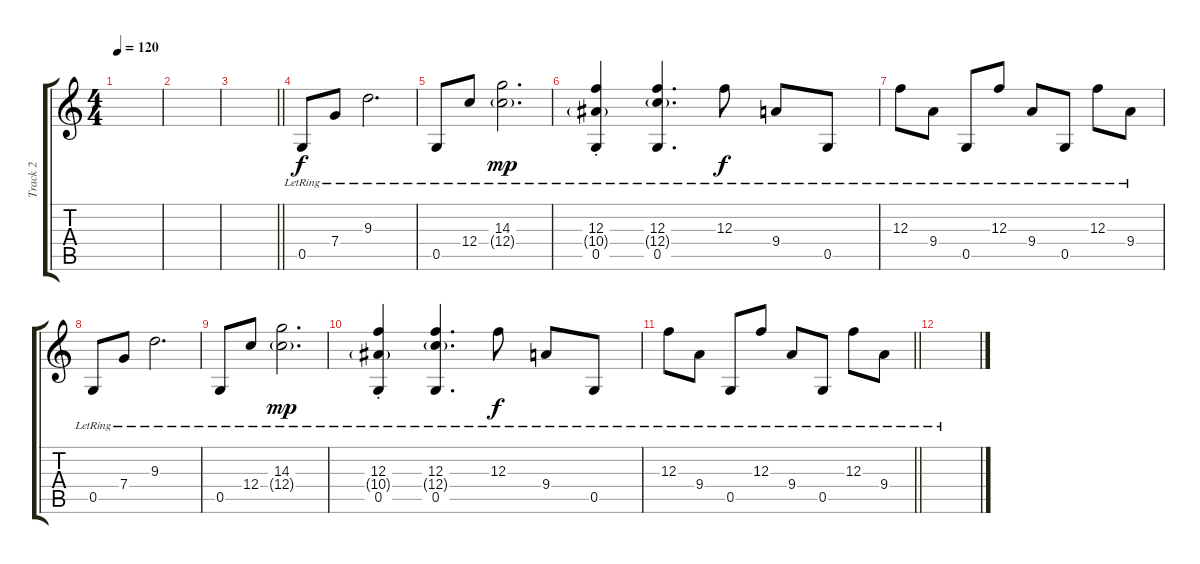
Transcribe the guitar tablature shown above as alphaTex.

\track ("Track 2" "Track 2") {instrument acousticguitarsteel}
\staff {score tabs}
\tuning (D4 A3 F3 C3 G2 D2) {hide}
\ts (4 4)
\tempo 120
\clef g2
\ks c
|
|
\barLineRight lightlight
|
\section ("" "")
0.5{lr}.8 7.4{lr}.8 9.3{lr}.2{d} |
0.5{lr}.8 12.4{lr}.8 (14.3{lr} 12.4{g}).2{d dy mp} |
(12.3{st} 10.4{g st} 0.5{st lr}).4 (12.3{lr} 12.4{g} 0.5).4{d} 12.3{lr}.8{dy f} 9.4{lr}.8 0.5{lr}.8 |
12.3{lr}.8 9.4{lr}.8 0.5{lr}.8 12.3{lr}.8 9.4{lr}.8 0.5{lr}.8 12.3{lr}.8 9.4{lr}.8 |
0.5{lr}.8 7.4{lr}.8 9.3{lr}.2{d} |
0.5{lr}.8 12.4{lr}.8 (14.3{lr} 12.4{g}).2{d dy mp} |
(12.3{st} 10.4{g st} 0.5{st lr}).4 (12.3{lr} 12.4{g} 0.5).4{d} 12.3{lr}.8{dy f} 9.4{lr}.8 0.5{lr}.8 |
\barLineRight lightlight
12.3{lr}.8 9.4{lr}.8 0.5{lr}.8 12.3{lr}.8 9.4{lr}.8 0.5{lr}.8 12.3{lr}.8 9.4{lr}.8 |
\section ("" "")
